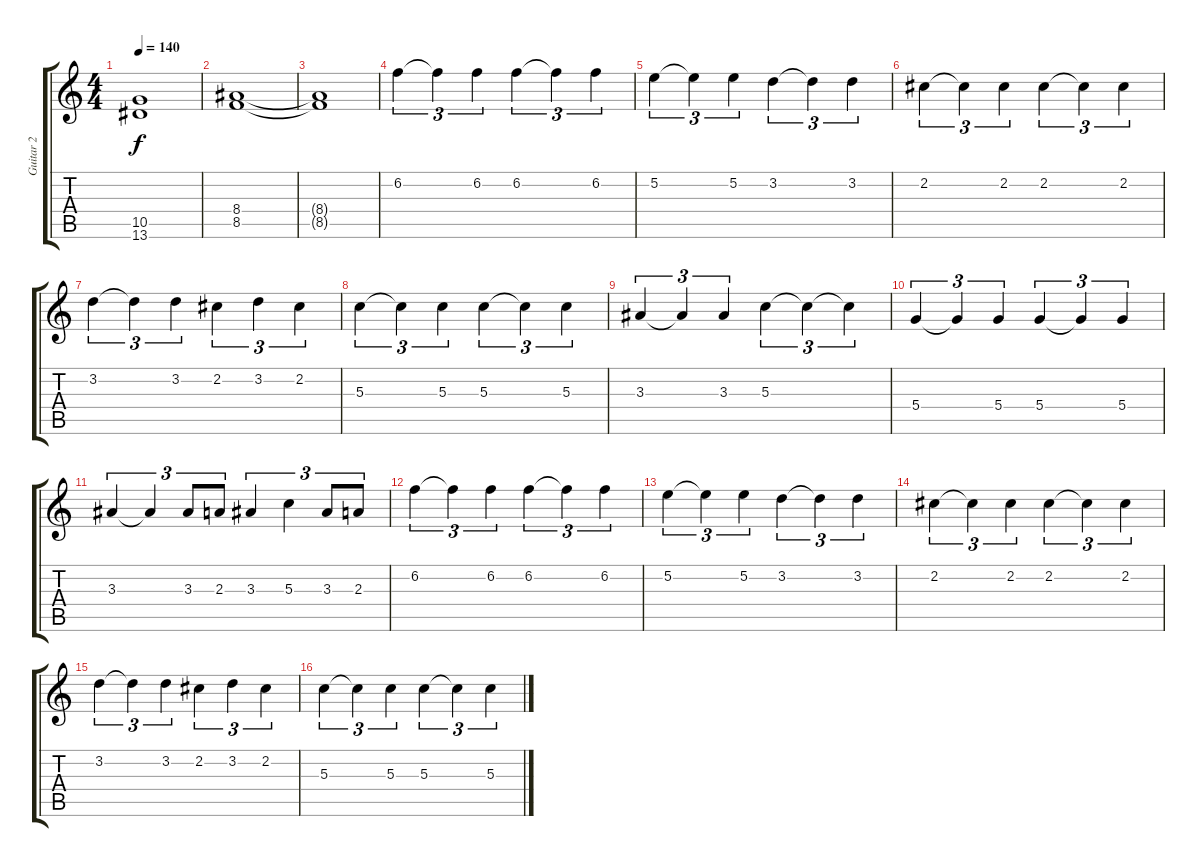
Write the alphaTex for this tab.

\track ("Guitar 2" "Guitar 2") {instrument distortionguitar}
\staff {score tabs}
\tuning (E4 B3 G3 D3 A2 D2) {hide}
\ts (4 4)
\tempo 140
\clef g2
\ks c
(10.5{t} 13.6{t}).1{dy f} |
(8.4 8.5).1 |
(8.4{t} 8.5{t}).1 |
6.2.4{tu (3 2)} 6.2{t}.4{tu (3 2)} 6.2.4{tu (3 2)} 6.2.4{tu (3 2)} 6.2{t}.4{tu (3 2)} 6.2.4{tu (3 2)} |
5.2.4{tu (3 2)} 5.2{t}.4{tu (3 2)} 5.2.4{tu (3 2)} 3.2.4{tu (3 2)} 3.2{t}.4{tu (3 2)} 3.2.4{tu (3 2)} |
2.2.4{tu (3 2)} 2.2{t}.4{tu (3 2)} 2.2.4{tu (3 2)} 2.2.4{tu (3 2)} 2.2{t}.4{tu (3 2)} 2.2.4{tu (3 2)} |
3.2.4{tu (3 2)} 3.2{t}.4{tu (3 2)} 3.2.4{tu (3 2)} 2.2.4{tu (3 2)} 3.2.4{tu (3 2)} 2.2.4{tu (3 2)} |
5.3.4{tu (3 2)} 5.3{t}.4{tu (3 2)} 5.3.4{tu (3 2)} 5.3.4{tu (3 2)} 5.3{t}.4{tu (3 2)} 5.3.4{tu (3 2)} |
3.3.4{tu (3 2)} 3.3{t}.4{tu (3 2)} 3.3.4{tu (3 2)} 5.3.4{tu (3 2)} 5.3{t}.4{tu (3 2)} 5.3{t}.4{tu (3 2)} |
5.4.4{tu (3 2)} 5.4{t}.4{tu (3 2)} 5.4.4{tu (3 2)} 5.4.4{tu (3 2)} 5.4{t}.4{tu (3 2)} 5.4.4{tu (3 2)} |
3.3.4{tu (3 2)} 3.3{t}.4{tu (3 2)} 3.3.8{tu (3 2)} 2.3.8{tu (3 2)} 3.3.4{tu (3 2)} 5.3.4{tu (3 2)} 3.3.8{tu (3 2)} 2.3.8{tu (3 2)} |
6.2.4{tu (3 2)} 6.2{t}.4{tu (3 2)} 6.2.4{tu (3 2)} 6.2.4{tu (3 2)} 6.2{t}.4{tu (3 2)} 6.2.4{tu (3 2)} |
5.2.4{tu (3 2)} 5.2{t}.4{tu (3 2)} 5.2.4{tu (3 2)} 3.2.4{tu (3 2)} 3.2{t}.4{tu (3 2)} 3.2.4{tu (3 2)} |
2.2.4{tu (3 2)} 2.2{t}.4{tu (3 2)} 2.2.4{tu (3 2)} 2.2.4{tu (3 2)} 2.2{t}.4{tu (3 2)} 2.2.4{tu (3 2)} |
3.2.4{tu (3 2)} 3.2{t}.4{tu (3 2)} 3.2.4{tu (3 2)} 2.2.4{tu (3 2)} 3.2.4{tu (3 2)} 2.2.4{tu (3 2)} |
5.3.4{tu (3 2)} 5.3{t}.4{tu (3 2)} 5.3.4{tu (3 2)} 5.3.4{tu (3 2)} 5.3{t}.4{tu (3 2)} 5.3.4{tu (3 2)}
